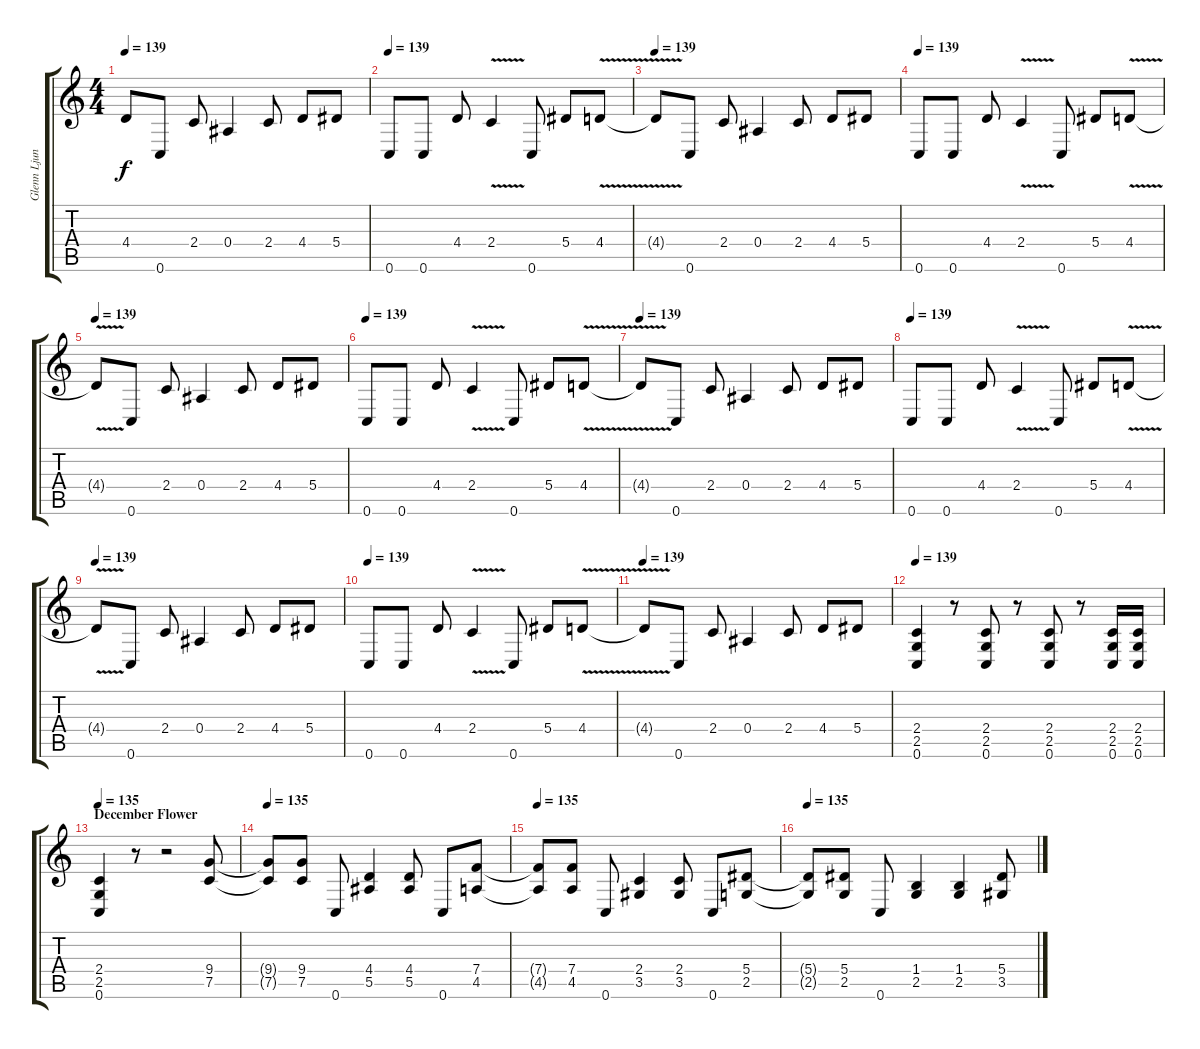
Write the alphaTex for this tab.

\track ("Glenn Ljungstrom" "Glenn Ljun") {instrument overdrivenguitar}
\staff {score tabs}
\tuning (C4 G3 Eb3 Bb2 F2 C2) {hide}
\ts (4 4)
\tempo 139
\clef g2
\ks c
4.4{t}.8{dy f} 0.6.8 2.4.8 0.4.4 2.4.8 4.4.8 5.4.8 |
\tempo 139
0.6.8 0.6.8 4.4.8 2.4{v}.4 0.6.8 5.4.8 4.4{v}.8 |
\tempo 139
4.4{t}.8 0.6.8 2.4.8 0.4.4 2.4.8 4.4.8 5.4.8 |
\tempo 139
0.6.8 0.6.8 4.4.8 2.4{v}.4 0.6.8 5.4.8 4.4{v}.8 |
\tempo 139
4.4{t}.8 0.6.8 2.4.8 0.4.4 2.4.8 4.4.8 5.4.8 |
\tempo 139
0.6.8 0.6.8 4.4.8 2.4{v}.4 0.6.8 5.4.8 4.4{v}.8 |
\tempo 139
4.4{t}.8 0.6.8 2.4.8 0.4.4 2.4.8 4.4.8 5.4.8 |
\tempo 139
0.6.8 0.6.8 4.4.8 2.4{v}.4 0.6.8 5.4.8 4.4{v}.8 |
\tempo 139
4.4{t}.8 0.6.8 2.4.8 0.4.4 2.4.8 4.4.8 5.4.8 |
\tempo 139
0.6.8 0.6.8 4.4.8 2.4{v}.4 0.6.8 5.4.8 4.4{v}.8 |
\tempo 139
4.4{t}.8 0.6.8 2.4.8 0.4.4 2.4.8 4.4.8 5.4.8 |
\tempo 139
(2.4 2.5 0.6).4 r.8 (2.4 2.5 0.6).8 r.8 (2.4 2.5 0.6).8 r.8 (2.4 2.5 0.6).16 (2.4 2.5 0.6).16 |
\section ("" "December Flower")
\tempo 135
(2.4 2.5 0.6).4 r.8 r.2 (9.4 7.5).8 |
\tempo 135
(9.4{t} 7.5{t}).8 (9.4 7.5).8 0.6.8 (4.4 5.5).4 (4.4 5.5).8 0.6.8 (7.4 4.5).8 |
\tempo 135
(7.4{t} 4.5{t}).8 (7.4 4.5).8 0.6.8 (2.4 3.5).4 (2.4 3.5).8 0.6.8 (5.4 2.5).8 |
\tempo 135
(5.4{t} 2.5{t}).8 (5.4 2.5).8 0.6.8 (1.4 2.5).4 (1.4 2.5).4 (5.4 3.5).8
